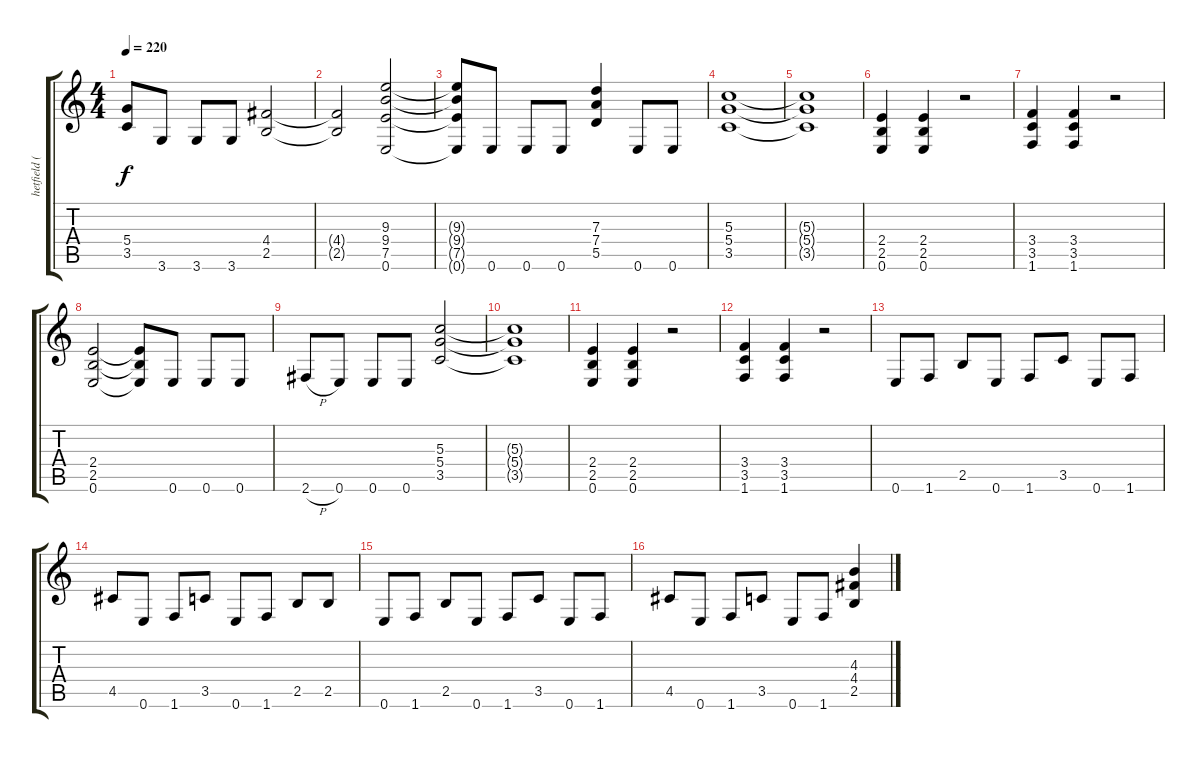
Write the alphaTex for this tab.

\track ("hetfield (dist.)" "hetfield (") {instrument distortionguitar}
\staff {score tabs}
\tuning (E4 B3 G3 D3 A2 E2) {hide}
\ts (4 4)
\tempo 220
\clef g2
\ks c
(5.4 3.5).8{dy f} 3.6.8 3.6.8 3.6.8 (4.4 2.5).2 |
(4.4{t} 2.5{t}).2 (9.3 9.4 7.5 0.6).2 |
(9.3{t} 9.4{t} 7.5{t} 0.6{t}).8 0.6.8 0.6.8 0.6.8 (7.3 7.4 5.5).4 0.6.8 0.6.8 |
(5.3 5.4 3.5).1 |
(5.3{t} 5.4{t} 3.5{t}).1 |
(2.4 2.5 0.6).4 (2.4 2.5 0.6).4 r.2 |
(3.4 3.5 1.6).4 (3.4 3.5 1.6).4 r.2 |
(2.4 2.5 0.6).2 (2.4{t} 2.5{t} 0.6{t}).8 0.6.8 0.6.8 0.6.8 |
2.6{h}.8 0.6.8 0.6.8 0.6.8 (5.3 5.4 3.5).2 |
(5.3{t} 5.4{t} 3.5{t}).1 |
(2.4 2.5 0.6).4 (2.4 2.5 0.6).4 r.2 |
(3.4 3.5 1.6).4 (3.4 3.5 1.6).4 r.2 |
0.6.8 1.6.8 2.5.8 0.6.8 1.6.8 3.5.8 0.6.8 1.6.8 |
4.5.8 0.6.8 1.6.8 3.5.8 0.6.8 1.6.8 2.5.8 2.5.8 |
0.6.8 1.6.8 2.5.8 0.6.8 1.6.8 3.5.8 0.6.8 1.6.8 |
4.5.8 0.6.8 1.6.8 3.5.8 0.6.8 1.6.8 (4.3 4.4 2.5).4
